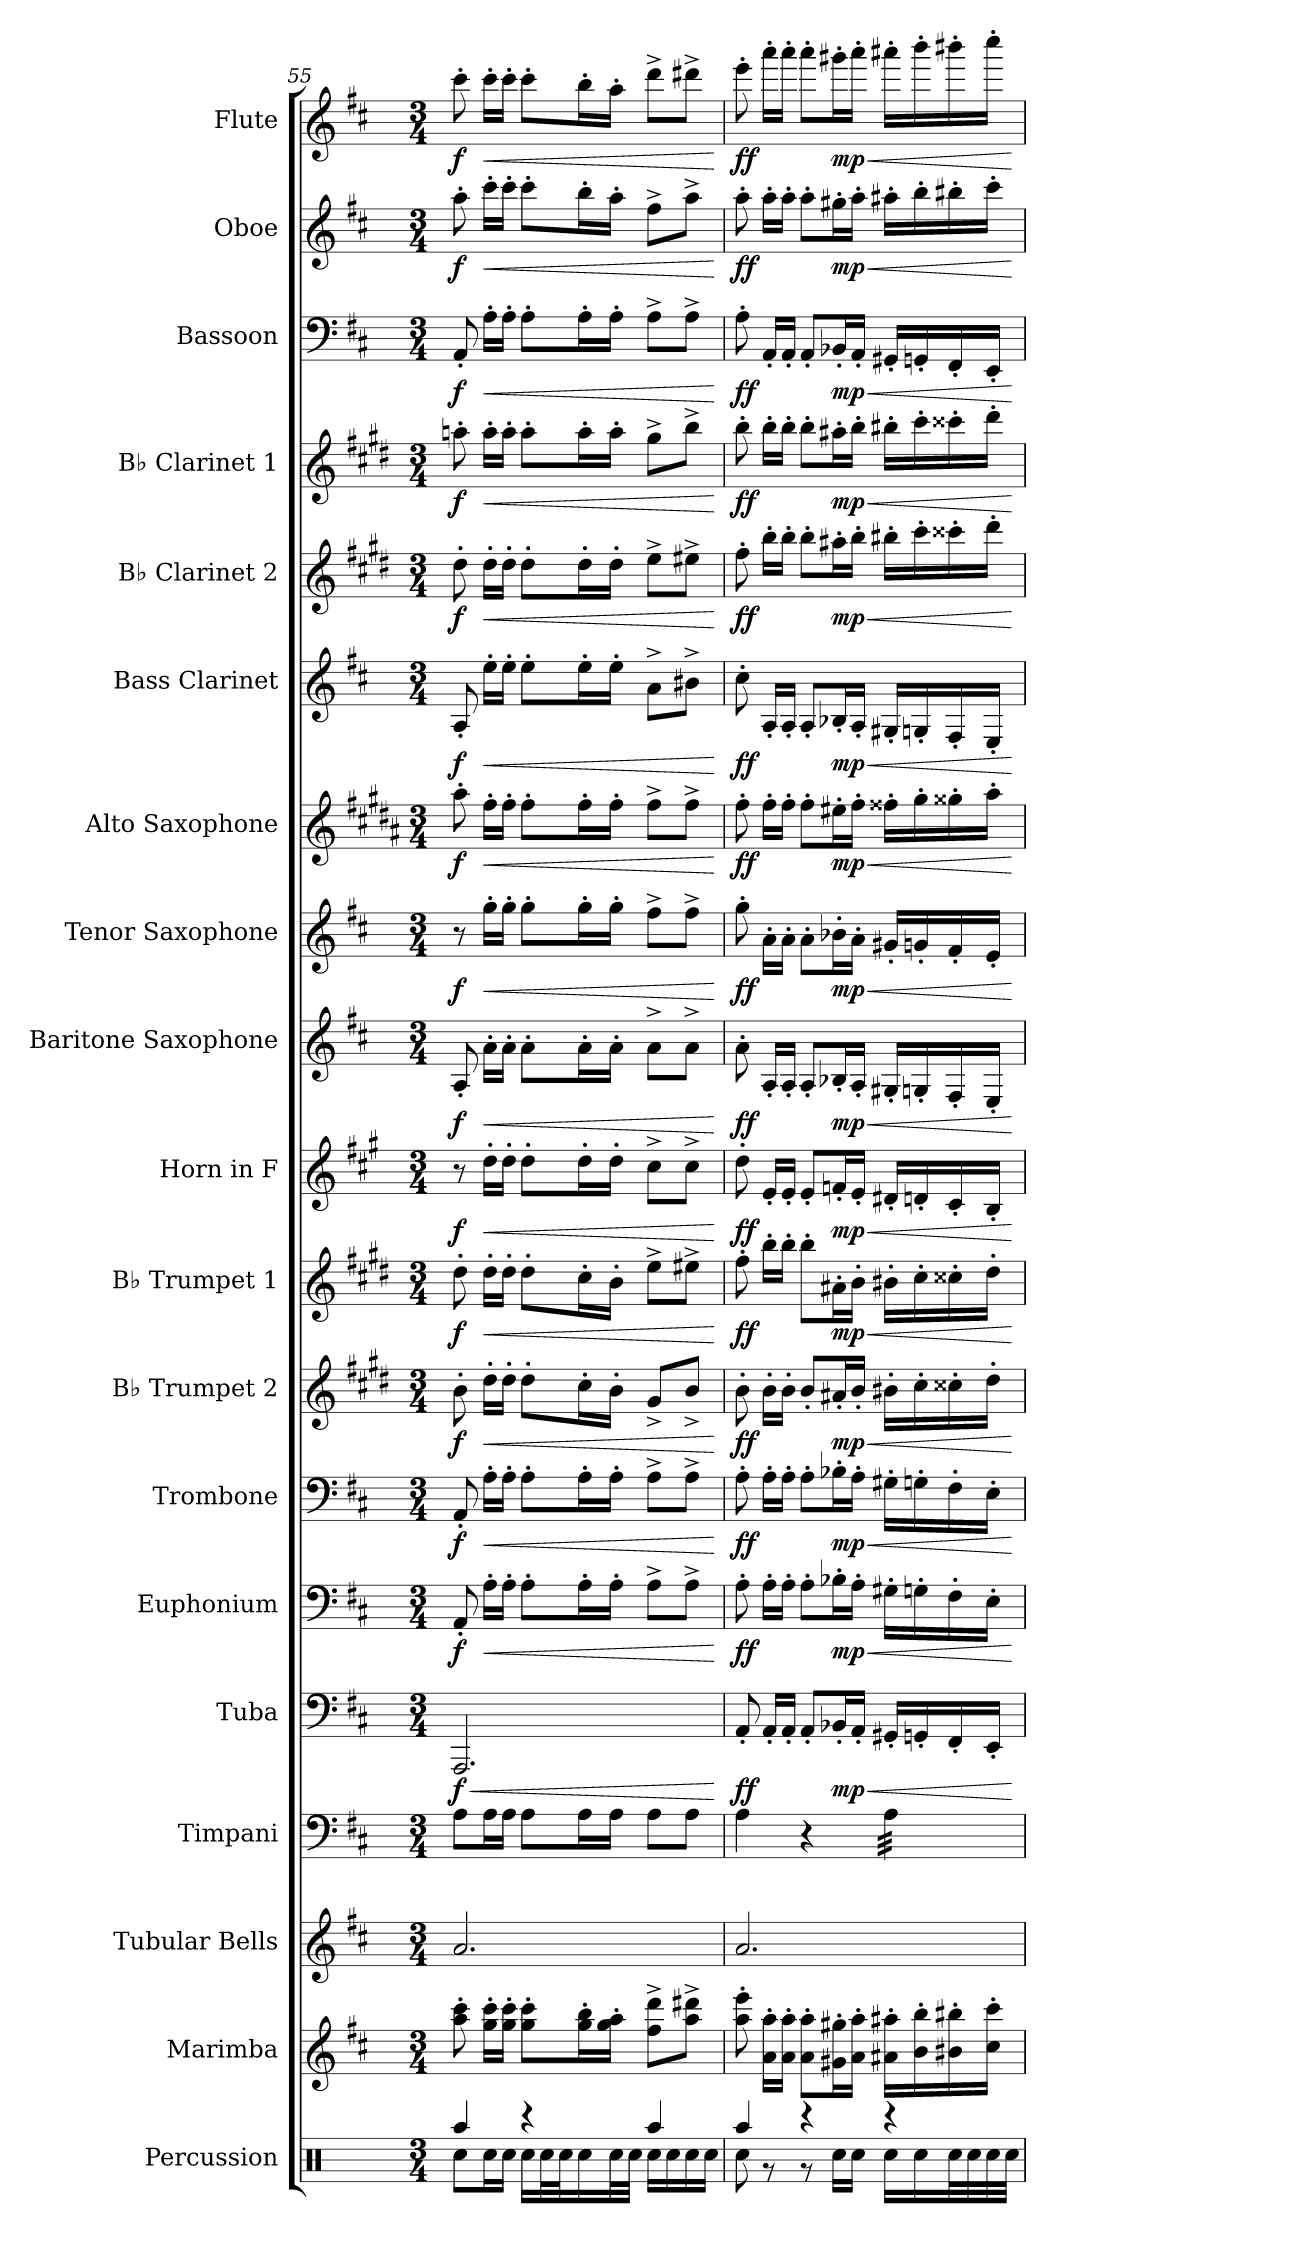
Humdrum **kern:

**kern	**kern	**kern	**kern	**kern	**dynam	**kern	**dynam	**kern	**dynam	**kern	**dynam	**kern	**dynam	**kern	**dynam	**kern	**dynam	**kern	**dynam	**kern	**dynam	**kern	**dynam	**kern	**dynam	**kern	**dynam	**kern	**dynam	**kern	**dynam	**kern	**dynam
*part19	*part18	*part17	*part16	*part15	*part15	*part14	*part14	*part13	*part13	*part12	*part12	*part11	*part11	*part10	*part10	*part9	*part9	*part8	*part8	*part7	*part7	*part6	*part6	*part5	*part5	*part4	*part4	*part3	*part3	*part2	*part2	*part1	*part1
*staff19	*staff18	*staff17	*staff16	*staff15	*staff15	*staff14	*staff14	*staff13	*staff13	*staff12	*staff12	*staff11	*staff11	*staff10	*staff10	*staff9	*staff9	*staff8	*staff8	*staff7	*staff7	*staff6	*staff6	*staff5	*staff5	*staff4	*staff4	*staff3	*staff3	*staff2	*staff2	*staff1	*staff1
*I"Percussion	*I"Marimba	*I"Tubular Bells	*I"Timpani	*I"Tuba	*	*I"Euphonium	*	*I"Trombone	*	*I"B♭ Trumpet 2	*	*I"B♭ Trumpet 1	*	*I"Horn in F	*	*I"Baritone Saxophone	*	*I"Tenor Saxophone	*	*I"Alto Saxophone	*	*I"Bass Clarinet	*	*I"B♭ Clarinet 2	*	*I"B♭ Clarinet 1	*	*I"Bassoon	*	*I"Oboe	*	*I"Flute	*
*I'Perc.	*I'Mrm.	*I'T.B.	*I'Timp.	*I'Tba.	*	*I'Euph.	*	*I'Tbn.	*	*I'B♭ Tpt. 2	*	*I'B♭ Tpt. 1	*	*	*	*I'Bar. Sax.	*	*I'T. Sax.	*	*I'A. Sax.	*	*I'B. Cl.	*	*I'B♭ Cl. 2	*	*I'B♭ Cl. 1	*	*I'Bsn.	*	*I'Ob.	*	*I'Fl.	*
!!LO:PB:g=z
*clefX	*clefG2	*clefG2	*clefF4	*clefF4	*	*clefF4	*	*clefF4	*	*clefG2	*	*clefG2	*	*clefG2	*	*clefG2	*	*clefG2	*	*clefG2	*	*clefG2	*	*clefG2	*	*clefG2	*	*clefF4	*	*clefG2	*	*clefG2	*
*	*	*	*	*	*	*	*	*	*	*ITrd1c2	*	*ITrd1c2	*	*ITrd4c7	*	*ITrd12c21	*	*ITrd8c14	*	*ITrd5c9	*	*ITrd8c14	*	*ITrd1c2	*	*ITrd1c2	*	*	*	*	*	*	*
*k[]	*k[f#c#]	*k[f#c#]	*k[f#c#]	*k[f#c#]	*	*k[f#c#]	*	*k[f#c#]	*	*k[f#c#]	*	*k[f#c#]	*	*k[f#c#]	*	*k[f#c#]	*	*k[f#c#]	*	*k[f#c#]	*	*k[f#c#]	*	*k[f#c#]	*	*k[f#c#]	*	*k[f#c#]	*	*k[f#c#]	*	*k[f#c#]	*
*M3/4	*M3/4	*M3/4	*M3/4	*M3/4	*	*M3/4	*	*M3/4	*	*M3/4	*	*M3/4	*	*M3/4	*	*M3/4	*	*M3/4	*	*M3/4	*	*M3/4	*	*M3/4	*	*M3/4	*	*M3/4	*	*M3/4	*	*M3/4	*
=55	=55	=55	=55	=55	=55	=55	=55	=55	=55	=55	=55	=55	=55	=55	=55	=55	=55	=55	=55	=55	=55	=55	=55	=55	=55	=55	=55	=55	=55	=55	=55	=55	=55
*^	*	*	*	*	*	*	*	*	*	*	*	*	*	*	*	*	*	*	*	*	*	*	*	*	*	*	*	*	*	*	*	*	*
!	!	!	!	!	!	!LO:HP:b	!	!	!	!	!	!	!	!	!	!	!	!	!	!	!	!	!	!	!	!	!	!	!	!	!	!	!	!
!	!	!	!	!	!	!LO:DY:n=1:b	!	!LO:DY:b	!	!LO:DY:b	!	!LO:DY:b	!	!LO:DY:b	!	!LO:DY:b	!	!LO:DY:b	!	!LO:DY:b	!	!LO:DY:b	!	!LO:DY:b	!	!LO:DY:b	!	!LO:DY:b	!	!LO:DY:b	!	!LO:DY:b	!	!LO:DY:b
4Raa/	8Rcc\L	8aa\' 8ccc#\'	2.a/	8A\L	2.AAA/	< f	8AA'/	f	8AA'/	f	8a'\	f	8cc#'\	f	8r	f	8AA'/	f	8r	f	8cc#'\	f	8AA'/	f	8cc#'\	f	8ggn'\	f	8AA'/	f	8aa'\	f	8ccc#'\	f
!	!	!	!	!	!	!	!	!LO:HP:b	!	!LO:HP:b	!	!LO:HP:b	!	!LO:HP:b	!	!LO:HP:b	!	!LO:HP:b	!	!LO:HP:b	!	!LO:HP:b	!	!LO:HP:b	!	!LO:HP:b	!	!LO:HP:b	!	!LO:HP:b	!	!LO:HP:b	!	!LO:HP:b
.	16Rcc\L	16gg\' 16ccc#\'LL	.	16A\L	.	.	16A'\LL	<	16A'\LL	<	16cc#'\LL	<	16cc#'\LL	<	16g'\LL	<	16A'\LL	<	16g'\LL	<	16a'\LL	<	16e'\LL	<	16cc#'\LL	<	16gg'\LL	<	16A'\LL	<	16ccc#'\LL	<	16ccc#'\LL	<
.	16Rcc\JJ	16gg\' 16ccc#\'JJ	.	16A\JJ	.	.	16A'\JJ	.	16A'\JJ	.	16cc#'\JJ	.	16cc#'\JJ	.	16g'\JJ	.	16A'\JJ	.	16g'\JJ	.	16a'\JJ	.	16e'\JJ	.	16cc#'\JJ	.	16gg'\JJ	.	16A'\JJ	.	16ccc#'\JJ	.	16ccc#'\JJ	.
4r	16Rcc\LL	8gg\' 8ccc#\'L	.	8A\L	.	.	8A'\L	.	8A'\L	.	8cc#'\L	.	8cc#'\L	.	8g'\L	.	8A'\L	.	8g'\L	.	8a'\L	.	8e'\L	.	8cc#'\L	.	8gg'\L	.	8A'\L	.	8ccc#'\L	.	8ccc#'\L	.
.	32Rcc\L	.	.	.	.	.	.	.	.	.	.	.	.	.	.	.	.	.	.	.	.	.	.	.	.	.	.	.	.	.	.	.	.	.
.	32Rcc\J	.	.	.	.	.	.	.	.	.	.	.	.	.	.	.	.	.	.	.	.	.	.	.	.	.	.	.	.	.	.	.	.	.
.	16Rcc\	16gg\' 16bb\'L	.	16A\L	.	.	16A'\L	.	16A'\L	.	16b'\L	.	16b'\L	.	16g'\L	.	16A'\L	.	16g'\L	.	16a'\L	.	16e'\L	.	16cc#'\L	.	16gg'\L	.	16A'\L	.	16bb'\L	.	16bb'\L	.
.	32Rcc\L	16gg\' 16aa\'JJ	.	16A\JJ	.	.	16A'\JJ	.	16A'\JJ	.	16a'\JJ	.	16a'\JJ	.	16g'\JJ	.	16A'\JJ	.	16g'\JJ	.	16a'\JJ	.	16e'\JJ	.	16cc#'\JJ	.	16gg'\JJ	.	16A'\JJ	.	16aa'\JJ	.	16aa'\JJ	.
.	32Rcc\JJJ	.	.	.	.	.	.	.	.	.	.	.	.	.	.	.	.	.	.	.	.	.	.	.	.	.	.	.	.	.	.	.	.	.
4Raa/	16Rcc\LL	8ff#\^ 8ddd\^L	.	8A\L	.	.	8A^\L	.	8A^\L	.	8f#^/L	.	8dd^\L	.	8f#^\L	.	8A^\L	.	8f#^\L	.	8a^\L	.	8A^\L	.	8dd^\L	.	8ff#^\L	.	8A^\L	.	8ff#^\L	.	8ddd^\L	.
.	16Rcc\	.	.	.	.	.	.	.	.	.	.	.	.	.	.	.	.	.	.	.	.	.	.	.	.	.	.	.	.	.	.	.	.	.
.	16Rcc\	8aa\^ 8ddd#X\^J	.	8A\J	.	.	8A^\J	.	8A^\J	.	8a^/J	.	8dd#X^\J	.	8f#^\J	.	8A^\J	.	8f#^\J	.	8a^\J	.	8B#X^\J	.	8dd#X^\J	.	8aa^\J	.	8A^\J	.	8aa^\J	.	8ddd#X^\J	.
.	16Rcc\JJ	.	.	.	.	.	.	.	.	.	.	.	.	.	.	.	.	.	.	.	.	.	.	.	.	.	.	.	.	.	.	.	.	.
*v	*v	*	*	*	*	*	*	*	*	*	*	*	*	*	*	*	*	*	*	*	*	*	*	*	*	*	*	*	*	*	*	*	*	*
.	.	.	.	.	[	.	[	.	[	.	[	.	[	.	[	.	[	.	[	.	[	.	[	.	[	.	[	.	[	.	[	.	[
=56	=56	=56	=56	=56	=56	=56	=56	=56	=56	=56	=56	=56	=56	=56	=56	=56	=56	=56	=56	=56	=56	=56	=56	=56	=56	=56	=56	=56	=56	=56	=56	=56	=56
*^	*	*	*	*	*	*	*	*	*	*	*	*	*	*	*	*	*	*	*	*	*	*	*	*	*	*	*	*	*	*	*	*	*
!	!	!	!	!	!	!LO:DY:b	!	!LO:DY:b	!	!LO:DY:b	!	!LO:DY:b	!	!LO:DY:b	!	!LO:DY:b	!	!LO:DY:b	!	!LO:DY:b	!	!LO:DY:b	!	!LO:DY:b	!	!LO:DY:b	!	!LO:DY:b	!	!LO:DY:b	!	!LO:DY:b	!	!LO:DY:b
4Raa/	8Rcc\	8aa\' 8eee\'	2.a/	4A\	8AA'/	ff	8A'\	ff	8A'\	ff	8a'\	ff	8ee'\	ff	8g'\	ff	8A'\	ff	8g'\	ff	8a'\	ff	8c#'\	ff	8ee'\	ff	8aa'\	ff	8A'\	ff	8aa'\	ff	8eee'\	ff
.	8r	16a\' 16aa\'LL	.	.	16AA'/LL	.	16A'\LL	.	16A'\LL	.	16a'\LL	.	16aa'\LL	.	16A'/LL	.	16AA'/LL	.	16A'\LL	.	16a'\LL	.	16AA'/LL	.	16aa'\LL	.	16aa'\LL	.	16AA'/LL	.	16aa'\LL	.	16aaa'\LL	.
.	.	16a\' 16aa\'JJ	.	.	16AA'/JJ	.	16A'\JJ	.	16A'\JJ	.	16a'\JJ	.	16aa'\JJ	.	16A'/JJ	.	16AA'/JJ	.	16A'\JJ	.	16a'\JJ	.	16AA'/JJ	.	16aa'\JJ	.	16aa'\JJ	.	16AA'/JJ	.	16aa'\JJ	.	16aaa'\JJ	.
4r	8r	8a\' 8aa\'L	.	4r	8AA'/L	.	8A'\L	.	8A'\L	.	8a'/L	.	8aa'\L	.	8A'/L	.	8AA'/L	.	8A'\L	.	8a'\L	.	8AA'/L	.	8aa'\L	.	8aa'\L	.	8AA'/L	.	8aa'\L	.	8aaa'\L	.
!	!	!	!	!	!	!LO:HP:b	!	!LO:HP:b	!	!LO:HP:b	!	!LO:HP:b	!	!LO:HP:b	!	!LO:HP:b	!	!LO:HP:b	!	!LO:HP:b	!	!LO:HP:b	!	!LO:HP:b	!	!LO:HP:b	!	!LO:HP:b	!	!LO:HP:b	!	!LO:HP:b	!	!LO:HP:b
!	!	!	!	!	!	!LO:DY:n=1:b	!	!LO:DY:n=1:b	!	!LO:DY:n=1:b	!	!LO:DY:n=1:b	!	!LO:DY:n=1:b	!	!LO:DY:n=1:b	!	!LO:DY:n=1:b	!	!LO:DY:n=1:b	!	!LO:DY:n=1:b	!	!LO:DY:n=1:b	!	!LO:DY:n=1:b	!	!LO:DY:n=1:b	!	!LO:DY:n=1:b	!	!LO:DY:n=1:b	!	!LO:DY:n=1:b
.	16Rcc\LL	16g#X\' 16gg#X\'L	.	.	16BB-X'/L	< mp	16B-X'\L	< mp	16B-X'\L	< mp	16g#X'/L	< mp	16g#X'\L	< mp	16B-X'/L	< mp	16BB-X'/L	< mp	16B-X'\L	< mp	16g#X'\L	< mp	16BB-X'/L	< mp	16gg#X'\L	< mp	16gg#X'\L	< mp	16BB-X'/L	< mp	16gg#X'\L	< mp	16ggg#X'\L	< mp
.	16Rcc\JJ	16a\' 16aa\'JJ	.	.	16AA'/JJ	.	16A'\JJ	.	16A'\JJ	.	16a'/JJ	.	16a'\JJ	.	16A'/JJ	.	16AA'/JJ	.	16A'\JJ	.	16a'\JJ	.	16AA'/JJ	.	16aa'\JJ	.	16aa'\JJ	.	16AA'/JJ	.	16aa'\JJ	.	16aaa'\JJ	.
*	*	*	*	*tremolo	*	*	*	*	*	*	*	*	*	*	*	*	*	*	*	*	*	*	*	*	*	*	*	*	*	*	*	*	*	*
4r	16Rcc\LL	16a#X\' 16aa#X\'LL	.	32A\LLL	16GG#X'/LL	.	16G#X'\LL	.	16G#X'\LL	.	16a#X'\LL	.	16a#X'\LL	.	16G#X'/LL	.	16GG#X'/LL	.	16G#X'/LL	.	16a#X'\LL	.	16GG#X'/LL	.	16aa#X'\LL	.	16aa#X'\LL	.	16GG#X'/LL	.	16aa#X'\LL	.	16aaa#X'\LL	.
.	.	.	.	32A\	.	.	.	.	.	.	.	.	.	.	.	.	.	.	.	.	.	.	.	.	.	.	.	.	.	.	.	.	.	.
.	16Rcc\	16b\' 16bb\'	.	32A\	16GGn'/	.	16Gn'\	.	16Gn'\	.	16b'\	.	16b'\	.	16Gn'/	.	16GGn'/	.	16Gn'/	.	16b'\	.	16GGn'/	.	16bb'\	.	16bb'\	.	16GGn'/	.	16bb'\	.	16bbb'\	.
.	.	.	.	32A\	.	.	.	.	.	.	.	.	.	.	.	.	.	.	.	.	.	.	.	.	.	.	.	.	.	.	.	.	.	.
.	32Rcc\L	16b#X\' 16bb#X\'	.	32A\	16FF#'/	.	16F#'\	.	16F#'\	.	16b#X'\	.	16b#X'\	.	16F#'/	.	16FF#'/	.	16F#'/	.	16b#X'\	.	16FF#'/	.	16bb#X'\	.	16bb#X'\	.	16FF#'/	.	16bb#X'\	.	16bbb#X'\	.
.	32Rcc\	.	.	32A\	.	.	.	.	.	.	.	.	.	.	.	.	.	.	.	.	.	.	.	.	.	.	.	.	.	.	.	.	.	.
.	32Rcc\	16cc#\' 16ccc#\'JJ	.	32A\	16EE'/JJ	.	16E'\JJ	.	16E'\JJ	.	16cc#'\JJ	.	16cc#'\JJ	.	16E'/JJ	.	16EE'/JJ	.	16E'/JJ	.	16cc#'\JJ	.	16EE'/JJ	.	16ccc#'\JJ	.	16ccc#'\JJ	.	16EE'/JJ	.	16ccc#'\JJ	.	16cccc#'\JJ	.
.	32Rcc\JJJ	.	.	32A\JJJ	.	.	.	.	.	.	.	.	.	.	.	.	.	.	.	.	.	.	.	.	.	.	.	.	.	.	.	.	.	.
*	*	*	*	*Xtremolo	*	*	*	*	*	*	*	*	*	*	*	*	*	*	*	*	*	*	*	*	*	*	*	*	*	*	*	*	*	*
*v	*v	*	*	*	*	*	*	*	*	*	*	*	*	*	*	*	*	*	*	*	*	*	*	*	*	*	*	*	*	*	*	*	*	*
.	.	.	.	.	[	.	[	.	[	.	[	.	[	.	[	.	[	.	[	.	[	.	[	.	[	.	[	.	[	.	[	.	[
=	=	=	=	=	=	=	=	=	=	=	=	=	=	=	=	=	=	=	=	=	=	=	=	=	=	=	=	=	=	=	=	=	=
*-	*-	*-	*-	*-	*-	*-	*-	*-	*-	*-	*-	*-	*-	*-	*-	*-	*-	*-	*-	*-	*-	*-	*-	*-	*-	*-	*-	*-	*-	*-	*-	*-	*-
